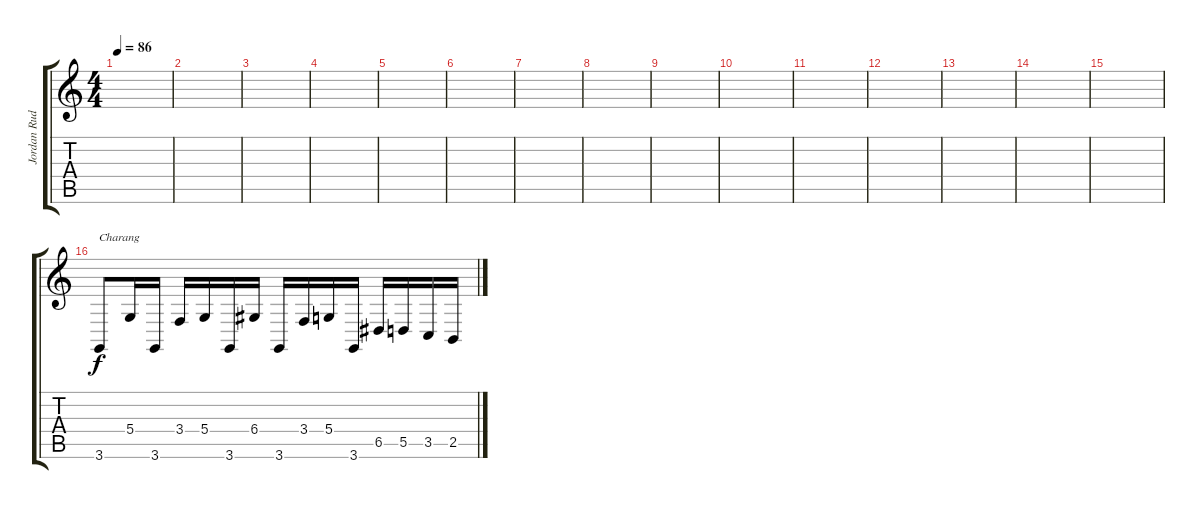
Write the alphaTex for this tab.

\track ("Jordan Rudess - Keyboard" "Jordan Rud") {instrument stringensemble1}
\staff {score tabs}
\tuning (E4 B3 G3 D3 A2 E2) {hide}
\ts (4 4)
\tempo 86
\clef g2
\ks c
|
|
|
|
|
|
|
|
|
|
|
|
|
|
|
3.6.8{txt "Charang" instrument lead5charang} 5.4.16 3.6.16 3.4.16 5.4.16 3.6.16 6.4.16 3.6.16 3.4.16 5.4.16 3.6.16 6.5.16 5.5.16 3.5.16 2.5.16
